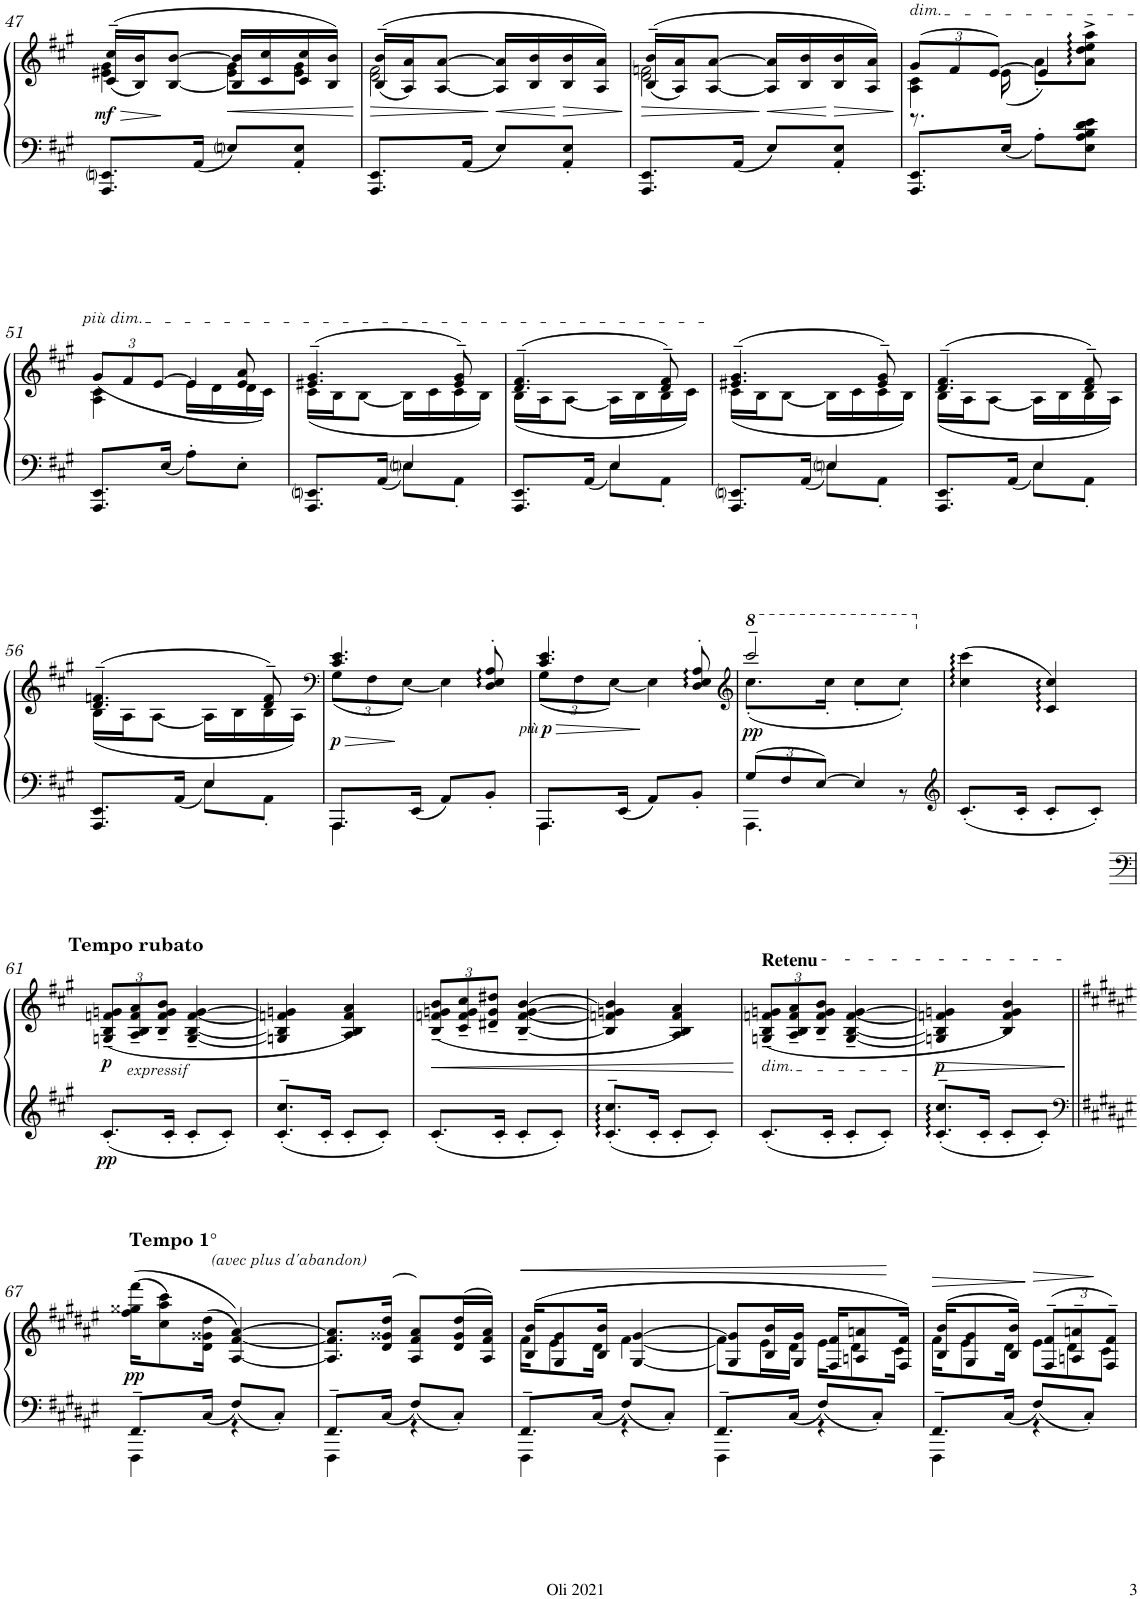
**kern	**kern	**kern	**dynam
*part2	*part1	*part1	*part1
*staff3	*staff2	*staff1	*staff1/2
*I"Piano	*I"Piano	*	*
*I'Pno	*I'Pno	*	*
!!LO:PB:g=z
*clefG2	*clefF4	*clefG2	*
*k[f#c#g#]	*k[f#c#g#]	*k[f#c#g#]	*
*M2/4	*M2/4	*M2/4	*
=47	=47	=47	=47
!	!	!	!LO:HP:b
*	*	*^	*
!	!	!	!	!LO:DY:n=1:b
2r	8.AAA/ 8.EEni/L	(<(16c#/~ 16cc#/~LL	4e#X\ 4g#\	> mf
.	.	16B/ 16b/J)	.	.
.	.	[<8B/ [8b/J	.	]
.	16AA/Jk	.	.	.
!	!	!	!	!LO:HP:b
.	8Eni/L	16B/] 16b/]LL	8e#\ 8g#\L	<
.	.	16c#/ 16cc#/	.	.
.	8AA/' 8E/'J	16c#/ 16cc#/	8e#\ 8g#\J	.
.	.	16B/ 16b/JJ)	.	.
*	*	*v	*v	*
.	.	.	[
=48	=48	=48	=48
!	!	!	!LO:HP:b
*	*	*^	*
2r	8.AAA/ 8.EE/L	(<(>16B/~ 16b/~LL	2d\ 2f#\	>
.	.	16A/ 16a/J)	.	.
.	.	[<8A/ [8a/J	.	.
.	16AA/Jk	.	.	.
!	!	!	!	!LO:HP:n=1:b
.	8E/L	16A/] 16a/]LL	.	] <
.	.	16B/ 16b/	.	.
!	!	!	!	!LO:HP:n=1:b
.	8AA/' 8E/'J	16B/ 16b/	.	[ >
.	.	16A/ 16a/JJ)	.	.
*	*	*v	*v	*
.	.	.	]
=49	=49	=49	=49
!	!	!	!LO:HP:b
*	*	*^	*
2r	8.AAA/ 8.EE/L	(<(>16B/~ 16b/~LL	2d\ 2fn\	>
.	.	16A/ 16a/J)	.	.
.	.	[<8A/ [8a/J	.	.
.	16AA/Jk	.	.	.
!	!	!	!	!LO:HP:n=1:b
.	8E/L	16A/] 16a/]LL	.	] <
.	.	16B/ 16b/	.	.
!	!	!	!	!LO:HP:n=1:b
.	8AA/' 8E/'J	16B/ 16b/	.	[ >
.	.	16A/ 16a/JJ)	.	.
*	*	*v	*v	*
.	.	.	]
=50	=50	=50	=50
*	*	*Xbrackettup	*
*	*	*^	*
*	*	*	*^	*
!	!	!LO:TX:a:i:t=dim.	!	!	!
2r	8.AAA/ 8.EE/L	(12g#/L	4A\ 4c#\	8.r	.
.	.	12f#/	.	.	.
.	.	[12e/J)	.	.	.
.	16E/Jk	.	.	(<16e\	.
.	8A'\L)	(4e/]	8a'\L	4ryy	.
.	8E\ 8A\ 8B\ 8d\ 8e\J	.	8a\^> 8dd\^> 8ee\^> 8aa\^>J	.	.
!!LO:LB:g=z	!!	!!
=51	=51	=51	=51	=51	=51
2r	8.AAA/ 8.EE/L	(<12g#/L	4A\ 4c#\	4.ryy	.
.	.	12f#/	.	.	.
.	.	[12e/J	.	.	.
.	16E/Jk	.	.	.	.
.	8A'\L	4e/]	16e\LL	.	.
.	.	.	16d\	.	.
.	8E'\J	.	16d\	8e/ 8a/	.
.	.	.	16c#\JJ)	.	.
*	*	*	*v	*v	*
=52	=52	=52	=52	=52
*	*^	*	*	*
*	*	*^	*	*	*
2r	8.AAA/ 8.EEni/L	4ryy	4ryy	(4.e#X/~ 4.g#/~	(16c#\LL	.
.	.	.	.	.	16B\J	.
.	.	.	.	.	[8B\J	.
.	16AA/Jk	.	.	.	.	.
!	!LO:N:head=solid	!	!	!	!	!
.	8Eni\L	4E/	4ryy	.	16B\LL]	.
.	.	.	.	.	16c#\	.
.	8AA'\J	.	.	8e#/~ 8g#/~)	16c#\	.
.	.	.	.	.	16B\JJ)	.
=53	=53	=53	=53	=53	=53	=53
2r	8.AAA/ 8.EE/L	4ryy	4ryy	(4.d/~ 4.f#/~	(16B\LL	.
.	.	.	.	.	16A\J	.
.	.	.	.	.	[8A\J	.
.	16AA/Jk	.	.	.	.	.
!	!LO:N:head=solid	!	!	!	!	!
.	8E\L	4E/	4ryy	.	16A\LL]	.
.	.	.	.	.	16B\	.
.	8AA'\J	.	.	8d/~ 8f#/~)	16B\	.
.	.	.	.	.	16c#\JJ)	.
=54	=54	=54	=54	=54	=54	=54
2r	8.AAA/ 8.EEni/L	4ryy	4ryy	(4.e#X/~ 4.g#/~	(16c#\LL	.
.	.	.	.	.	16B\J	.
.	.	.	.	.	[8B\J	.
.	16AA/Jk	.	.	.	.	.
!	!LO:N:head=solid	!	!	!	!	!
.	8Eni\L	4E/	4ryy	.	16B\LL]	.
.	.	.	.	.	16c#\	.
.	8AA'\J	.	.	8e#/~ 8g#/~)	16c#\	.
.	.	.	.	.	16B\JJ)	.
=55	=55	=55	=55	=55	=55	=55
2r	8.AAA/ 8.EE/L	4ryy	4ryy	(4.d/~ 4.f#/~	(16B\LL	.
.	.	.	.	.	16A\J	.
.	.	.	.	.	[8A\J	.
.	16AA/Jk	.	.	.	.	.
!	!LO:N:head=solid	!	!	!	!	!
.	8E\L	4E/	4ryy	.	16A\LL]	.
.	.	.	.	.	16B\	.
.	8AA'\J	.	.	8d/~ 8f#/~)	16B\	.
.	.	.	.	.	16A\JJ)	.
!!LO:LB:g=z	!!
=56	=56	=56	=56	=56	=56	=56
2r	8.AAA/ 8.EE/L	4ryy	4ryy	(4.d/~ 4.fn/~	(16B\LL	.
.	.	.	.	.	16A\J	.
.	.	.	.	.	[8A\J	.
.	16AA/Jk	.	.	.	.	.
!	!LO:N:head=solid	!	!	!	!	!
.	8E\L	4E/	4ryy	.	16A\LL]	.
.	.	.	.	.	16B\	.
.	8AA'\J	.	.	8d/~ 8f/~)	16B\	.
.	.	.	.	.	16A\JJ)	.
=57	=57	=57	=57	=57	=57	=57
*	*	*	*	*clefF4	*	*
!	!LO:N:head=solid	!	!	!	!	!LO:HP:b
!	!	!	!	!	!	!LO:DY:n=1:b
2r	8.AAA/L	4ryy	4AAA\	4.c#/ 4.e/	(12G#\L	> p
.	.	.	.	.	12F#\	.
.	.	.	.	.	[12E\J)	]
.	16EE/Jk	.	.	.	.	.
!	!LO:N:head=solid	!	!	!	!	!
.	8AA/L	4ryy	4ryy	.	4E\]	.
.	8BB'/J	.	.	8D/' 8E/' 8A/'	.	.
=58	=58	=58	=58	=58	=58	=58
!	!LO:N:head=solid	!	!	!	!	!LO:HP:b
!	!	!	!	!	!	!LO:DY:n=1:b
!	!	!	!	!	!	!LO:DY:n=2:b
2r	8.AAA/L	4ryy	4AAA\	4.c#/ 4.e/	(12G#\L	> other-dynamics p
.	.	.	.	.	12F#\	.
.	.	.	.	.	[12E\J)	.
.	16EE/Jk	.	.	.	.	.
!	!LO:N:head=solid	!	!	!	!	!
.	8AA/L	4ryy	4ryy	.	4E\]	]
.	8BB'/J	.	.	8D/' 8E/' 8A/'	.	.
*	*v	*v	*v	*	*	*
=59	=59	=59	=59	=59
*	*	*clefG2	*	*
*	*Xbrackettup	*	*	*
*	*^	*	*	*
*	*	*	*8va	*	*
!	!	!	!	!	!LO:DY:b
2r	12G#/L	4.AAA\	2cccc#~/	(8.ccc#'\L	pp
.	12F#/	.	.	.	.
.	[12E/J	.	.	.	.
.	.	.	.	16ccc#'\Jk	.
.	4E/]	.	.	8ccc#'\L	.
.	.	8r	.	8ccc#'\J)	.
*	*v	*v	*	*	*
*	*	*v	*v	*
=60	=60	=60	=60
*	*clefG2	*	*
*	*	*X8va	*
2r	8.c#'/L	(4cc#\ 4ccc#\	.
.	16c#'/Jk	.	.
.	8c#'/L	4c#/ 4cc#/)	.
.	8c#'/J	.	.
!!LO:LB:g=z
=61	=61	=61	=61
*clefF4	*	*	*
!	!	!LO:TX:a:B:t=Tempo rubato	!
!	!	!LO:TX:b:i:t=expressif	!
!	!	!	!LO:DY:b=2
!	!	!	!LO:DY:n=1:b
2r	8.c#'/L	(12Gn/~ 12B/~ 12fn/~ 12gn/~L	pp p
.	.	12A/~ 12B/~ 12f/~ 12a/~	.
.	.	12B/~ 12f/~ 12g/~ 12b/~J	.
.	16c#'/Jk	.	.
.	8c#'/L	[4G/~ [4B/~ [4f/~ [4g/~	.
.	8c#'/J	.	.
=62	=62	=62	=62
2r	8.c#/'~> 8.cc#/'~>L	4Gn/] 4B/] 4fn/] 4gn/]	.
.	16c#'/Jk	.	.
.	8c#'/L	4A/ 4B/ 4f/ 4a/)	.
.	8c#'/J	.	.
=63	=63	=63	=63
!	!	!	!LO:HP:b
2r	8.c#'/L	(12B/~ 12fn/~ 12gn/~ 12b/~L	<
.	.	12c#/~ 12f/~ 12g/~ 12cc#/~	.
.	.	12d#X/~ 12g/~ 12dd#X/~J	.
.	16c#'/Jk	.	.
.	8c#'/L	[4B/~ [4f/~ [4g/~ [4b/~	.
.	8c#'/J	.	.
=64	=64	=64	=64
2r	8.c#/'~> 8.cc#/'~>L	4B/] 4fn/] 4gn/] 4b/]	.
.	16c#'/Jk	.	.
.	8c#'/L	4A/ 4B/ 4f/ 4a/)	.
.	8c#'/J	.	.
.	.	.	[
=65	=65	=65	=65
!	!	!LO:TX:b:i:t=dim.	!
!	!	!LO:TX:a:t=Retenu	!
2r	8.c#'/L	(12Gn/~ 12B/~ 12fn/~ 12gn/~L	.
.	.	12A/~ 12B/~ 12f/~ 12a/~	.
.	.	12B/~ 12f/~ 12g/~ 12b/~J	.
.	16c#'/Jk	.	.
.	8c#'/L	[4G/~ [4B/~ [4f/~ [4g/~	.
.	8c#'/J	.	.
=66	=66	=66	=66
!	!	!	!LO:HP:b
!	!	!	!LO:DY:n=1:b
2r	8.c#/'~> 8.cc#/'~>L	4Gn/] 4B/] 4fn/] 4gn/]	> p
.	16c#'/Jk	.	.
.	8c#'/L	4B/ 4f/ 4g/ 4b/)	.
.	8c#'/J	.	.
.	.	.	]
!!LO:LB:g=z
=67||	=67||	=67||	=67||
*	*clefF4	*	*
*k[f#c#g#d#a#e#]	*k[f#c#g#d#a#e#]	*k[f#c#g#d#a#e#]	*
*	*^	*	*
!	!	!	!LO:TX:a:B:t=Tempo 1°	!
!	!	!	!LO:TX:a:i:t=(avec plus d'abandon)	!
!	!	!	!	!LO:DY:b
2r	8.FF#~/L	4FFF#\	((16ff#\ 16gg##X\ 16fff#\KL	pp
.	.	.	8cc#\ 8aa#\ 8ccc#\)	.
.	16C#/Jk	.	(16d#\ 16g##X\ 16dd#\Jk	.
.	8F#/L	4r	[4A#/ [4f#/ [4a#/))	.
.	8C#'</J	.	.	.
=68	=68	=68	=68	=68
2r	8.FF#~/L	4FFF#\	8.A#/] 8.f#/] 8.a#/]L	.
.	16C#/Jk	.	(>16d#/ 16g##X/ 16dd#/Jk	.
.	8F#/L	4r	8A#/ 8f#/ 8a#/L)	.
.	8C#'</J	.	(>16d#/ 16g##/ 16dd#/L	.
.	.	.	16A#/ 16f#/ 16a#/JJ)	.
=69	=69	=69	=69	=69
!	!	!	!	!LO:HP:b
*	*	*	*^	*
2r	8.FF#~/L	4FFF#\	(16B/ 16b/KL	16f#\KL	<
.	.	.	8G#/ 8g#/	8e#\	.
.	16C#/Jk	.	16B/ 16b/Jk	16d#\Jk	.
.	8F#/L	4r	[<4G#/ [4g#/	[4f#\	.
.	8C#'</J	.	.	.	.
=70	=70	=70	=70	=70	=70
2r	8.FF#~/L	4FFF#\	8G#/] 8g#/]L	8f#\L]	.
.	.	.	16B/ 16b/L	16e#\L	.
.	16C#/Jk	.	16G#/ 16g#/JJ	16d#\JJ	.
.	8F#/L	4r	16F#/ 16f#/KL	16e#\KL	.
.	.	.	8An/ 8an/	8d#\	.
.	8C#'</J	.	.	.	.
.	.	.	16F#/ 16f#/Jk)	16c#\Jk	[
=71	=71	=71	=71	=71	=71
!	!	!	!	!	!LO:HP:b
2r	8.FF#~/L	4FFF#\	(16B/ 16b/KL	16f#\KL	>
.	.	.	8G#/ 8g#/	8e#\	.
.	16C#/Jk	.	16B/ 16b/Jk)	16d#\Jk	.
!	!	!	!	!	!LO:HP:n=1:b
.	8F#/L	4r	(12F#/~ 12f#/~L	12e#\L	] >
.	.	.	12An/~ 12an/~	12d#\	.
.	8C#'</J	.	.	.	.
.	.	.	12F#/~ 12f#/~J)	12c#\J	]
*	*v	*v	*	*	*
*	*	*v	*v	*
=	=	=	=
*-	*-	*-	*-
